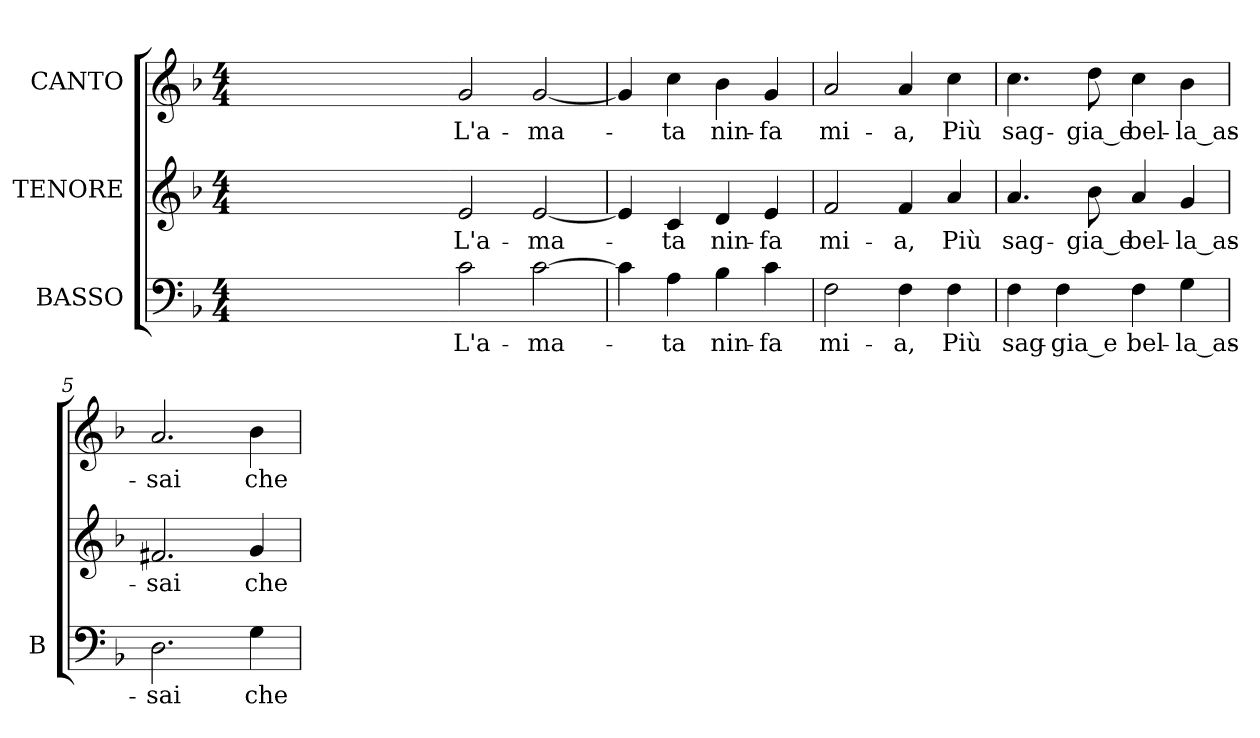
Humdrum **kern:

**kern	**text	**kern	**text	**kern	**text
*part3	*part3	*part2	*part2	*part1	*part1
*staff3	*staff3	*staff2	*staff2	*staff1	*staff1
*I"BASSO	*	*I"TENORE	*	*I"CANTO	*
*I'B	*	*	*	*	*
!!LO:PB:g=z
*clefF4	*	*clefG2	*	*clefG2	*
*k[b-]	*	*k[b-]	*	*k[b-]	*
*F:	*	*F:	*	*F:	*
*M4/4	*	*M4/4	*	*M4/4	*
=1	=1	=1	=1	=1	=1
!	!	!	!	!LO:TX:b:t=* IL PRIMO LIBRO | DELLE CANZONETTE | A TRE VOCI | Di Gio.Maria Nanino, | Novamente da lui Composte, & per Alessandro |	!
!	!	!	!	!LO:TX:t=Nanini raccolte, & date in luce. | In Venetia Appresso Angelo Gardano. | M. D. LXXXXIII.	!
*	*	*	*	*^	*
1ryy	.	1ryy	.	1ryy	2ryy	.
.	.	.	.	.	4ryy	.
.	.	.	.	.	8ryy	.
.	.	.	.	.	16ryy	.
.	.	.	.	.	32ryy	.
.	.	.	.	.	64ryy	.
.	.	.	.	.	128...ryy	.
*	*	*	*	*MM144	*	*
.	.	.	.	.	1024ryy	.
*	*	*	*	*v	*v	*
=1-	=1-	=1-	=1-	=1-	=1-
*	*	*	*	*^	*
!	!LO:LY:b:color=#000000	!	!	!	!	!
*	*	*	*	*v	*v	*
*	*	*	*	*^	*
!	!	!	!LO:LY:b:color=#000000	!	!	!
*	*	*	*	*v	*v	*
*	*	*	*	*^	*
!	!	!	!	!	!	!LO:LY:b:color=#000000
*	*	*	*	*v	*v	*
2ci\	L'a-	2ei/	L'a-	2gi/	L'a-
!	!LO:LY:b:color=#000000	!	!	!	!
!	!	!	!LO:LY:b:color=#000000	!	!
!	!	!	!	!	!LO:LY:b:color=#000000
[>2ci\	-ma-	[<2ei/	-ma-	[<2gi/	-ma-
=2	=2	=2	=2	=2	=2
4ci\]	.	4ei/]	.	4gi/]	.
!	!LO:LY:b:color=#000000	!	!	!	!
!	!	!	!LO:LY:b:color=#000000	!	!
!	!	!	!	!	!LO:LY:b:color=#000000
4Ai\	-ta	4ci/	-ta	4cci\	-ta
!	!LO:LY:b:color=#000000	!	!	!	!
!	!	!	!LO:LY:b:color=#000000	!	!
!	!	!	!	!	!LO:LY:b:color=#000000
4B-i\	nin-	4di/	nin-	4b-i\	nin-
!	!LO:LY:b:color=#000000	!	!	!	!
!	!	!	!LO:LY:b:color=#000000	!	!
!	!	!	!	!	!LO:LY:b:color=#000000
4ci\	-fa	4ei/	-fa	4gi/	-fa
=3	=3	=3	=3	=3	=3
!	!LO:LY:b:color=#000000	!	!	!	!
!	!	!	!LO:LY:b:color=#000000	!	!
!	!	!	!	!	!LO:LY:b:color=#000000
2Fi\	mi-	2fi/	mi-	2ai/	mi-
!	!LO:LY:b:color=#000000	!	!	!	!
!	!	!	!LO:LY:b:color=#000000	!	!
!	!	!	!	!	!LO:LY:b:color=#000000
4Fi\	-a,	4fi/	-a,	4ai/	-a,
!	!LO:LY:b:color=#000000	!	!	!	!
!	!	!	!LO:LY:b:color=#000000	!	!
!	!	!	!	!	!LO:LY:b:color=#000000
4Fi\	Più	4ai/	Più	4cci\	Più
=4	=4	=4	=4	=4	=4
!	!LO:LY:b:color=#000000	!	!	!	!
!	!	!	!LO:LY:b:color=#000000	!	!
!	!	!	!	!	!LO:LY:b:color=#000000
4Fi\	sag-	4.ai/	sag-	4.cci\	sag-
!	!LO:LY:b:color=#000000	!	!	!	!
4Fi\	-gia_e	.	.	.	.
!	!	!	!LO:LY:b:color=#000000	!	!
!	!	!	!	!	!LO:LY:b:color=#000000
.	.	8b-i\	-gia_e	8ddi\	-gia_e
!	!LO:LY:b:color=#000000	!	!	!	!
!	!	!	!LO:LY:b:color=#000000	!	!
!	!	!	!	!	!LO:LY:b:color=#000000
4Fi\	bel-	4ai/	bel-	4cci\	bel-
!	!LO:LY:b:color=#000000	!	!	!	!
!	!	!	!LO:LY:b:color=#000000	!	!
!	!	!	!	!	!LO:LY:b:color=#000000
4Gi\	-la_as-	4gi/	-la_as-	4b-i\	-la_as-
!!LO:LB:g=z
=5	=5	=5	=5	=5	=5
!	!LO:LY:b:color=#000000	!	!	!	!
!	!	!	!LO:LY:b:color=#000000	!	!
!	!	!	!	!	!LO:LY:b:color=#000000
2.Di\	-sai	2.f#Xi/	-sai	2.ai/	-sai
!	!LO:LY:b:color=#000000	!	!	!	!
!	!	!	!LO:LY:b:color=#000000	!	!
!	!	!	!	!	!LO:LY:b:color=#000000
4Gi\	che	4gi/	che	4b-i\	che
=	=	=	=	=	=
*-	*-	*-	*-	*-	*-
